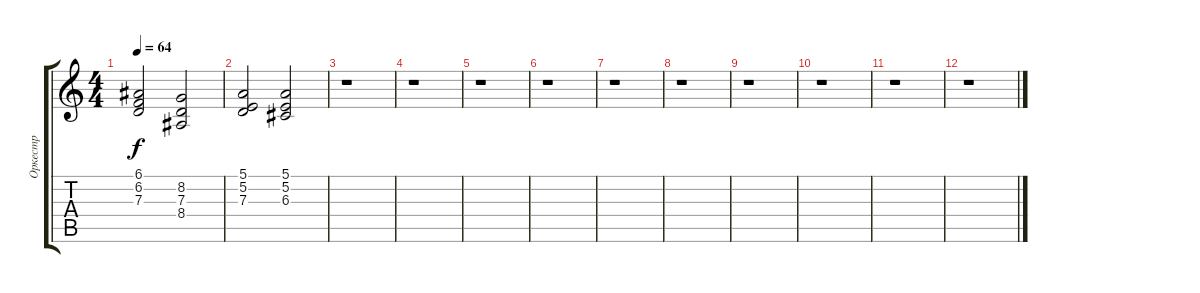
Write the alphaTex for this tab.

\track ("Оркестр" "Оркестр") {instrument stringensemble1}
\staff {score tabs}
\tuning (E4 B3 G3 D3 A2 E2) {hide}
\ts (4 4)
\tempo 64
\clef g2
\ks c
(6.1 6.2 7.3).2{dy f} (8.2 7.3 8.4).2 |
(5.1 5.2 7.3).2 (5.1 5.2 6.3).2 |
r.1 |
r.1 |
r.1 |
r.1 |
r.1 |
r.1 |
r.1 |
r.1 |
r.1 |
r.1
